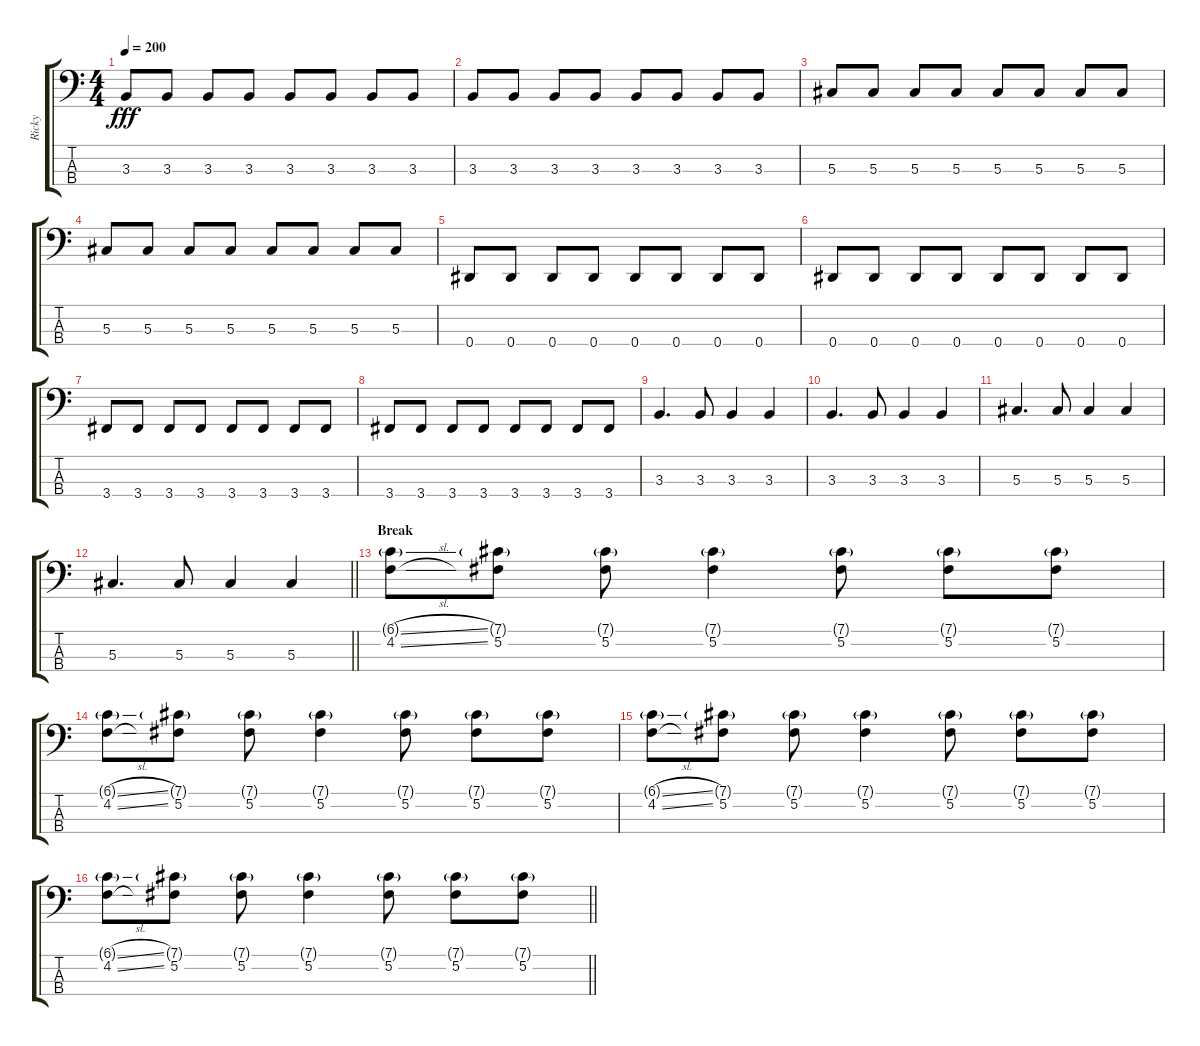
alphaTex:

\track ("Ricky" "Ricky") {instrument electricbasspick}
\staff {score tabs}
\tuning (Gb2 Db2 Ab1 Eb1) {hide}
\ts (4 4)
\tempo 200
\clef f4
\ks c
3.3.8{dy fff} 3.3.8 3.3.8 3.3.8 3.3.8 3.3.8 3.3.8 3.3.8 |
3.3.8 3.3.8 3.3.8 3.3.8 3.3.8 3.3.8 3.3.8 3.3.8 |
5.3.8 5.3.8 5.3.8 5.3.8 5.3.8 5.3.8 5.3.8 5.3.8 |
5.3.8 5.3.8 5.3.8 5.3.8 5.3.8 5.3.8 5.3.8 5.3.8 |
0.4.8 0.4.8 0.4.8 0.4.8 0.4.8 0.4.8 0.4.8 0.4.8 |
0.4.8 0.4.8 0.4.8 0.4.8 0.4.8 0.4.8 0.4.8 0.4.8 |
3.4.8 3.4.8 3.4.8 3.4.8 3.4.8 3.4.8 3.4.8 3.4.8 |
3.4.8 3.4.8 3.4.8 3.4.8 3.4.8 3.4.8 3.4.8 3.4.8 |
3.3.4{d} 3.3.8 3.3.4 3.3.4 |
3.3.4{d} 3.3.8 3.3.4 3.3.4 |
5.3.4{d} 5.3.8 5.3.4 5.3.4 |
\barLineRight lightlight
5.3.4{d} 5.3.8 5.3.4 5.3.4 |
\section ("" "Break")
(6.1{sl g} 4.2{sl}).8 (7.1{g} 5.2).8 (7.1{g} 5.2).8 (7.1{g} 5.2).4 (7.1{g} 5.2).8 (7.1{g} 5.2).8 (7.1{g} 5.2).8 |
(6.1{sl g} 4.2{sl}).8 (7.1{g} 5.2).8 (7.1{g} 5.2).8 (7.1{g} 5.2).4 (7.1{g} 5.2).8 (7.1{g} 5.2).8 (7.1{g} 5.2).8 |
(6.1{sl g} 4.2{sl}).8 (7.1{g} 5.2).8 (7.1{g} 5.2).8 (7.1{g} 5.2).4 (7.1{g} 5.2).8 (7.1{g} 5.2).8 (7.1{g} 5.2).8 |
\barLineRight lightlight
(6.1{sl g} 4.2{sl}).8 (7.1{g} 5.2).8 (7.1{g} 5.2).8 (7.1{g} 5.2).4 (7.1{g} 5.2).8 (7.1{g} 5.2).8 (7.1{g} 5.2).8
